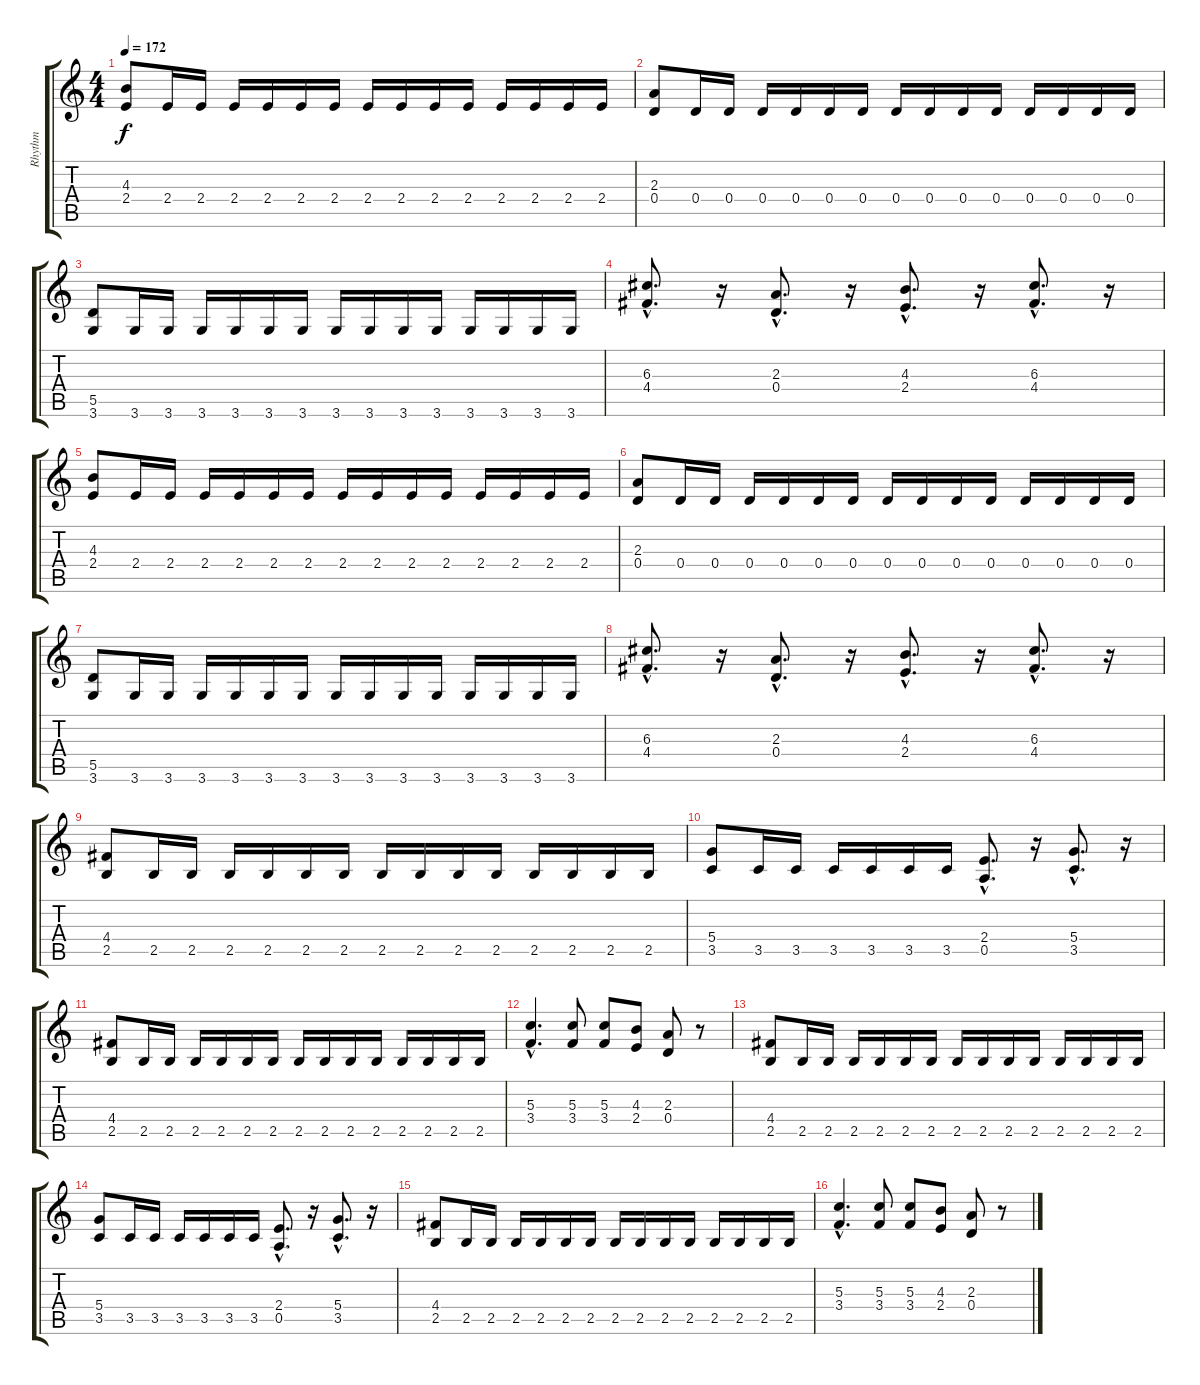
\track ("Rhythm" "Rhythm") {instrument distortionguitar}
\staff {score tabs}
\tuning (E4 B3 G3 D3 A2 E2) {hide}
\ts (4 4)
\tempo 172
\clef g2
\ks c
(4.3 2.4).8{dy f} 2.4.16 2.4.16 2.4.16 2.4.16 2.4.16 2.4.16 2.4.16 2.4.16 2.4.16 2.4.16 2.4.16 2.4.16 2.4.16 2.4.16 |
(2.3 0.4).8 0.4.16 0.4.16 0.4.16 0.4.16 0.4.16 0.4.16 0.4.16 0.4.16 0.4.16 0.4.16 0.4.16 0.4.16 0.4.16 0.4.16 |
(5.5 3.6).8 3.6.16 3.6.16 3.6.16 3.6.16 3.6.16 3.6.16 3.6.16 3.6.16 3.6.16 3.6.16 3.6.16 3.6.16 3.6.16 3.6.16 |
(6.3{hac} 4.4{hac}).8{d} r.16 (2.3{hac} 0.4{hac}).8{d} r.16 (4.3{hac} 2.4{hac}).8{d} r.16 (6.3{hac} 4.4{hac}).8{d} r.16 |
(4.3 2.4).8 2.4.16 2.4.16 2.4.16 2.4.16 2.4.16 2.4.16 2.4.16 2.4.16 2.4.16 2.4.16 2.4.16 2.4.16 2.4.16 2.4.16 |
(2.3 0.4).8 0.4.16 0.4.16 0.4.16 0.4.16 0.4.16 0.4.16 0.4.16 0.4.16 0.4.16 0.4.16 0.4.16 0.4.16 0.4.16 0.4.16 |
(5.5 3.6).8 3.6.16 3.6.16 3.6.16 3.6.16 3.6.16 3.6.16 3.6.16 3.6.16 3.6.16 3.6.16 3.6.16 3.6.16 3.6.16 3.6.16 |
(6.3{hac} 4.4{hac}).8{d} r.16 (2.3{hac} 0.4{hac}).8{d} r.16 (4.3{hac} 2.4{hac}).8{d} r.16 (6.3{hac} 4.4{hac}).8{d} r.16 |
(4.4 2.5).8 2.5.16 2.5.16 2.5.16 2.5.16 2.5.16 2.5.16 2.5.16 2.5.16 2.5.16 2.5.16 2.5.16 2.5.16 2.5.16 2.5.16 |
(5.4 3.5).8 3.5.16 3.5.16 3.5.16 3.5.16 3.5.16 3.5.16 (2.4{hac} 0.5{hac}).8{d} r.16 (5.4{hac} 3.5{hac}).8{d} r.16 |
(4.4 2.5).8 2.5.16 2.5.16 2.5.16 2.5.16 2.5.16 2.5.16 2.5.16 2.5.16 2.5.16 2.5.16 2.5.16 2.5.16 2.5.16 2.5.16 |
(5.3{hac} 3.4{hac}).4{d} (5.3 3.4).8 (5.3 3.4).8 (4.3 2.4).8 (2.3 0.4).8 r.8 |
(4.4 2.5).8 2.5.16 2.5.16 2.5.16 2.5.16 2.5.16 2.5.16 2.5.16 2.5.16 2.5.16 2.5.16 2.5.16 2.5.16 2.5.16 2.5.16 |
(5.4 3.5).8 3.5.16 3.5.16 3.5.16 3.5.16 3.5.16 3.5.16 (2.4{hac} 0.5{hac}).8{d} r.16 (5.4{hac} 3.5{hac}).8{d} r.16 |
(4.4 2.5).8 2.5.16 2.5.16 2.5.16 2.5.16 2.5.16 2.5.16 2.5.16 2.5.16 2.5.16 2.5.16 2.5.16 2.5.16 2.5.16 2.5.16 |
(5.3{hac} 3.4{hac}).4{d} (5.3 3.4).8 (5.3 3.4).8 (4.3 2.4).8 (2.3 0.4).8 r.8
